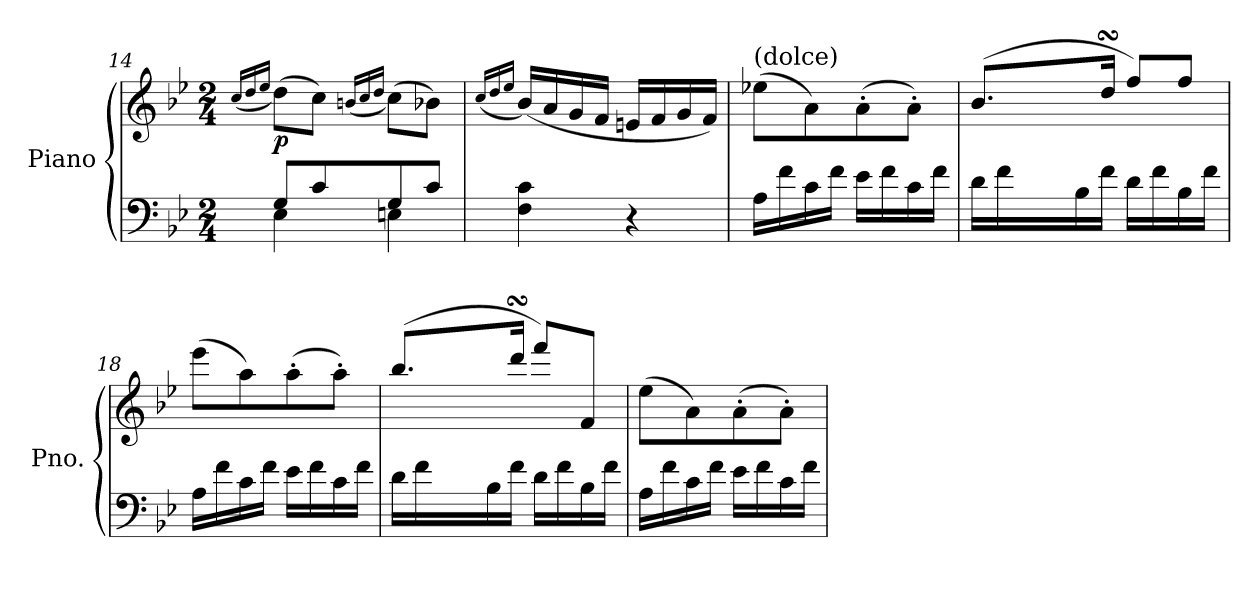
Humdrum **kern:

**kern	**kern	**dynam
*part1	*part1	*part1
*staff2	*staff1	*staff1/2
*I"Piano	*	*
*I'Pno.	*	*
*clefF4	*clefG2	*
*k[b-e-]	*k[b-e-]	*
*B-:	*B-:	*
*M2/4	*M2/4	*
=14	=14	=14
.	(<16qcc/LL	.
.	16qdd/	.
.	16qee-/JJ	.
*^	*	*
!	!	!	!LO:DY:b
8G/L	4E-\	(>8dd\L)	p
8c/	.	8cc\J)	.
.	.	(<16qbn/LL	.
.	.	16qcc/	.
.	.	16qdd/JJ	.
8G/	4En\	(>8cc\L)	.
8c/J	.	8b-X\J)	.
*v	*v	*	*
!!LO:LB:g=z
=15	=15	=15
.	(<16qcc/LL	.
.	16qdd/	.
.	16qee-/JJ	.
4F\ 4c\	(<16b-/LL)	.
.	16a/	.
.	16g/	.
.	16f/JJ	.
4r	16en/LL	.
.	16f/	.
.	16g/	.
.	16f/JJ)	.
=16	=16	=16
!	!LO:TX:a:t=(dolce)	!
16A\LL	(>8ee-X\L	.
16f\	.	.
16c\	8a\)	.
16f\JJ	.	.
16e-\LL	(>8a'\	.
16f\	.	.
16c\	8a'\J)	.
16f\JJ	.	.
=17	=17	=17
*	*^	*
16d\LL	(>8.b-/L	16.b-LLyy	.
16f\	.	.	.
*	*	*Xbrackettup	*
.	.	96ccLLyy	.
.	.	96b-yy	.
.	.	96aJJyy	.
16B-\	.	16b-yy	.
16f\JJ	16ddsSsS/Jk	16ddJJyy	.
16d\LL	8ff/L)	4ryy	.
16f\	.	.	.
16B-\	8ff/J	.	.
16f\JJ	.	.	.
*	*v	*v	*
=18	=18	=18
16A\LL	(>8eee-\L	.
16f\	.	.
16c\	8aa\)	.
16f\JJ	.	.
16e-\LL	(>8aa'\	.
16f\	.	.
16c\	8aa'\J)	.
16f\JJ	.	.
!!LO:LB:g=z
=19	=19	=19
*	*^	*
16d\LL	(>8.bb-/L	16.bb-LLyy	.
16f\	.	.	.
.	.	96cccLLyy	.
.	.	96bb-yy	.
.	.	96aaJJyy	.
16B-\	.	16bb-yy	.
16f\JJ	16dddsSsS/Jk	16dddJJyy	.
16d\LL	8fff/L)	4ryy	.
16f\	.	.	.
16B-\	8f/J	.	.
16f\JJ	.	.	.
*	*v	*v	*
=20	=20	=20
16A\LL	(>8ee-\L	.
16f\	.	.
16c\	8a\)	.
16f\JJ	.	.
16e-\LL	(>8a'\	.
16f\	.	.
16c\	8a'\J)	.
16f\JJ	.	.
=	=	=
*-	*-	*-
